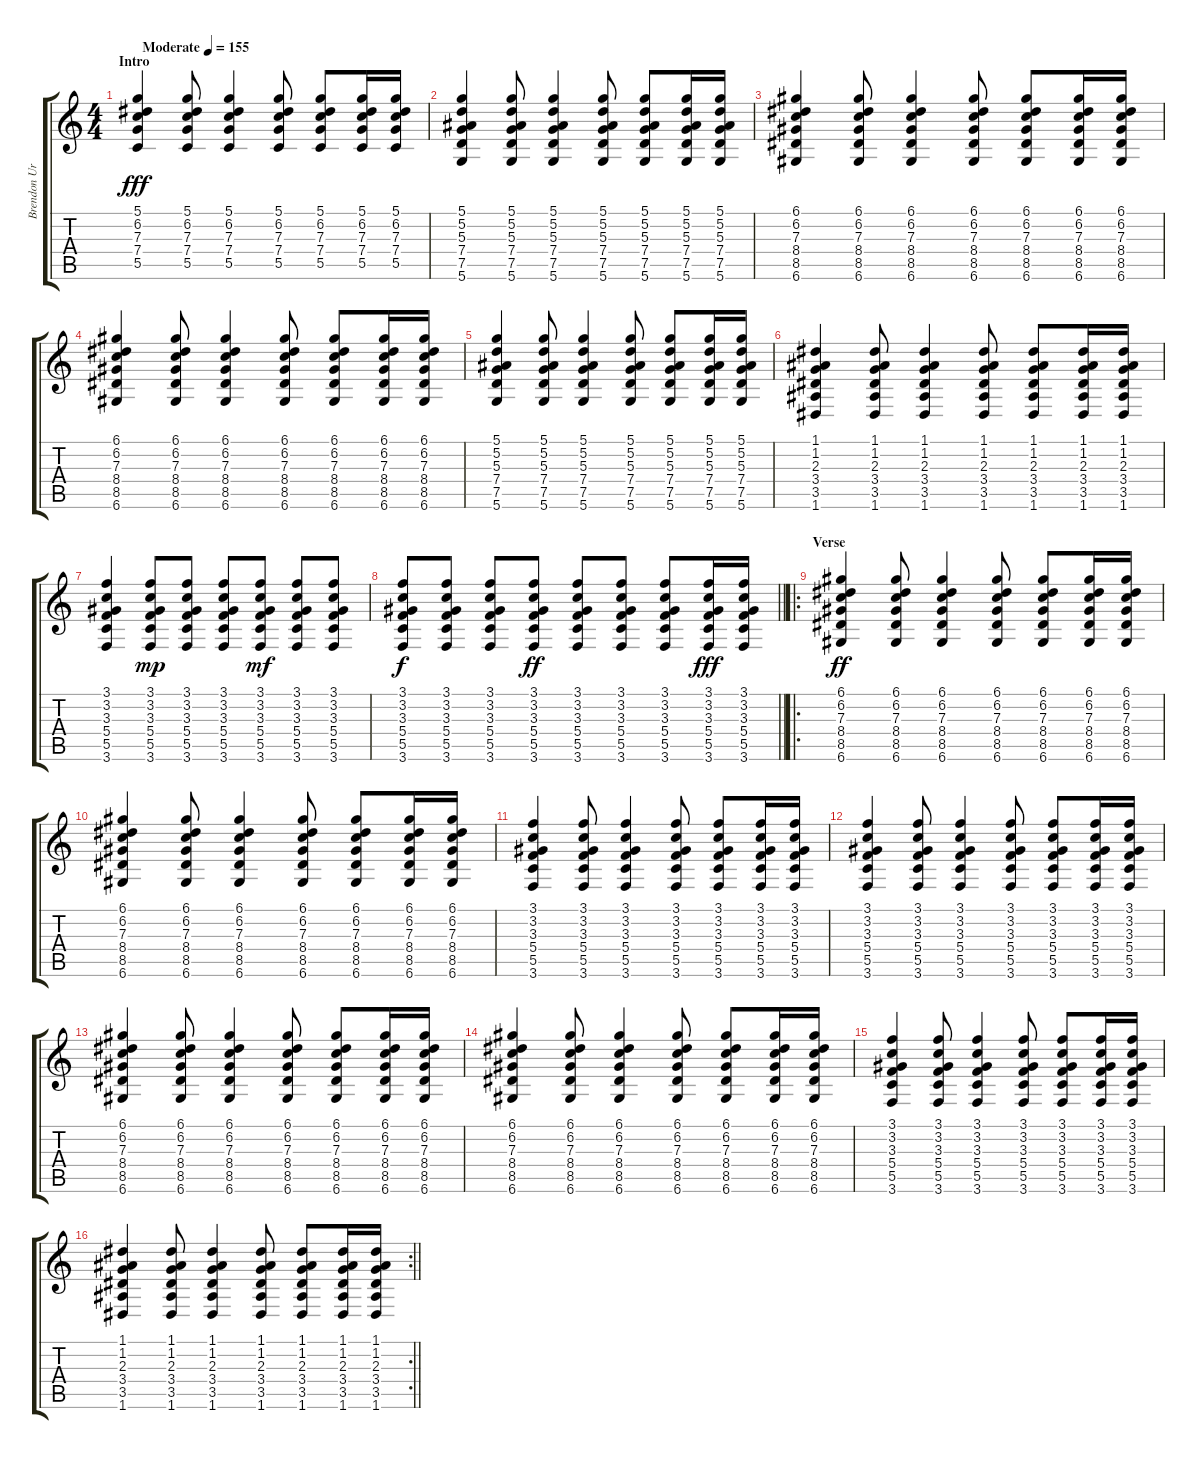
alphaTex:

\track ("Brendon Uri" "Brendon Ur") {instrument acousticguitarsteel}
\staff {score tabs}
\tuning (D4 A3 F3 C3 G2 D2) {hide}
\ts (4 4)
\section ("" "Intro")
\tempo (155 "Moderate")
\clef g2
\ks c
(5.1 6.2 7.3 7.4 5.5).4{dy fff instrument acousticguitarsteel} (5.1 6.2 7.3 7.4 5.5).8 (5.1 6.2 7.3 7.4 5.5).4 (5.1 6.2 7.3 7.4 5.5).8 (5.1 6.2 7.3 7.4 5.5).8 (5.1 6.2 7.3 7.4 5.5).16 (5.1 6.2 7.3 7.4 5.5).16 |
(5.1 5.2 5.3 7.4 7.5 5.6).4 (5.1 5.2 5.3 7.4 7.5 5.6).8 (5.1 5.2 5.3 7.4 7.5 5.6).4 (5.1 5.2 5.3 7.4 7.5 5.6).8 (5.1 5.2 5.3 7.4 7.5 5.6).8 (5.1 5.2 5.3 7.4 7.5 5.6).16 (5.1 5.2 5.3 7.4 7.5 5.6).16 |
(6.1 6.2 7.3 8.4 8.5 6.6).4 (6.1 6.2 7.3 8.4 8.5 6.6).8 (6.1 6.2 7.3 8.4 8.5 6.6).4 (6.1 6.2 7.3 8.4 8.5 6.6).8 (6.1 6.2 7.3 8.4 8.5 6.6).8 (6.1 6.2 7.3 8.4 8.5 6.6).16 (6.1 6.2 7.3 8.4 8.5 6.6).16 |
(6.1 6.2 7.3 8.4 8.5 6.6).4 (6.1 6.2 7.3 8.4 8.5 6.6).8 (6.1 6.2 7.3 8.4 8.5 6.6).4 (6.1 6.2 7.3 8.4 8.5 6.6).8 (6.1 6.2 7.3 8.4 8.5 6.6).8 (6.1 6.2 7.3 8.4 8.5 6.6).16 (6.1 6.2 7.3 8.4 8.5 6.6).16 |
(5.1 5.2 5.3 7.4 7.5 5.6).4 (5.1 5.2 5.3 7.4 7.5 5.6).8 (5.1 5.2 5.3 7.4 7.5 5.6).4 (5.1 5.2 5.3 7.4 7.5 5.6).8 (5.1 5.2 5.3 7.4 7.5 5.6).8 (5.1 5.2 5.3 7.4 7.5 5.6).16 (5.1 5.2 5.3 7.4 7.5 5.6).16 |
(1.1 1.2 2.3 3.4 3.5 1.6).4 (1.1 1.2 2.3 3.4 3.5 1.6).8 (1.1 1.2 2.3 3.4 3.5 1.6).4 (1.1 1.2 2.3 3.4 3.5 1.6).8 (1.1 1.2 2.3 3.4 3.5 1.6).8 (1.1 1.2 2.3 3.4 3.5 1.6).16 (1.1 1.2 2.3 3.4 3.5 1.6).16 |
(3.1 3.2 3.3 5.4 5.5 3.6).4 (3.1 3.2 3.3 5.4 5.5 3.6).8{dy mp} (3.1 3.2 3.3 5.4 5.5 3.6).8 (3.1 3.2 3.3 5.4 5.5 3.6).8 (3.1 3.2 3.3 5.4 5.5 3.6).8{dy mf} (3.1 3.2 3.3 5.4 5.5 3.6).8 (3.1 3.2 3.3 5.4 5.5 3.6).8 |
\barLineRight lightlight
(3.1 3.2 3.3 5.4 5.5 3.6).8{dy f} (3.1 3.2 3.3 5.4 5.5 3.6).8 (3.1 3.2 3.3 5.4 5.5 3.6).8 (3.1 3.2 3.3 5.4 5.5 3.6).8{dy ff} (3.1 3.2 3.3 5.4 5.5 3.6).8 (3.1 3.2 3.3 5.4 5.5 3.6).8 (3.1 3.2 3.3 5.4 5.5 3.6).8 (3.1 3.2 3.3 5.4 5.5 3.6).16{dy fff} (3.1 3.2 3.3 5.4 5.5 3.6).16 |
\ro
\section ("" "Verse")
(6.1 6.2 7.3 8.4 8.5 6.6).4{dy ff} (6.1 6.2 7.3 8.4 8.5 6.6).8 (6.1 6.2 7.3 8.4 8.5 6.6).4 (6.1 6.2 7.3 8.4 8.5 6.6).8 (6.1 6.2 7.3 8.4 8.5 6.6).8 (6.1 6.2 7.3 8.4 8.5 6.6).16 (6.1 6.2 7.3 8.4 8.5 6.6).16 |
(6.1 6.2 7.3 8.4 8.5 6.6).4 (6.1 6.2 7.3 8.4 8.5 6.6).8 (6.1 6.2 7.3 8.4 8.5 6.6).4 (6.1 6.2 7.3 8.4 8.5 6.6).8 (6.1 6.2 7.3 8.4 8.5 6.6).8 (6.1 6.2 7.3 8.4 8.5 6.6).16 (6.1 6.2 7.3 8.4 8.5 6.6).16 |
(3.1 3.2 3.3 5.4 5.5 3.6).4 (3.1 3.2 3.3 5.4 5.5 3.6).8 (3.1 3.2 3.3 5.4 5.5 3.6).4 (3.1 3.2 3.3 5.4 5.5 3.6).8 (3.1 3.2 3.3 5.4 5.5 3.6).8 (3.1 3.2 3.3 5.4 5.5 3.6).16 (3.1 3.2 3.3 5.4 5.5 3.6).16 |
(3.1 3.2 3.3 5.4 5.5 3.6).4 (3.1 3.2 3.3 5.4 5.5 3.6).8 (3.1 3.2 3.3 5.4 5.5 3.6).4 (3.1 3.2 3.3 5.4 5.5 3.6).8 (3.1 3.2 3.3 5.4 5.5 3.6).8 (3.1 3.2 3.3 5.4 5.5 3.6).16 (3.1 3.2 3.3 5.4 5.5 3.6).16 |
(6.1 6.2 7.3 8.4 8.5 6.6).4 (6.1 6.2 7.3 8.4 8.5 6.6).8 (6.1 6.2 7.3 8.4 8.5 6.6).4 (6.1 6.2 7.3 8.4 8.5 6.6).8 (6.1 6.2 7.3 8.4 8.5 6.6).8 (6.1 6.2 7.3 8.4 8.5 6.6).16 (6.1 6.2 7.3 8.4 8.5 6.6).16 |
(6.1 6.2 7.3 8.4 8.5 6.6).4 (6.1 6.2 7.3 8.4 8.5 6.6).8 (6.1 6.2 7.3 8.4 8.5 6.6).4 (6.1 6.2 7.3 8.4 8.5 6.6).8 (6.1 6.2 7.3 8.4 8.5 6.6).8 (6.1 6.2 7.3 8.4 8.5 6.6).16 (6.1 6.2 7.3 8.4 8.5 6.6).16 |
(3.1 3.2 3.3 5.4 5.5 3.6).4 (3.1 3.2 3.3 5.4 5.5 3.6).8 (3.1 3.2 3.3 5.4 5.5 3.6).4 (3.1 3.2 3.3 5.4 5.5 3.6).8 (3.1 3.2 3.3 5.4 5.5 3.6).8 (3.1 3.2 3.3 5.4 5.5 3.6).16 (3.1 3.2 3.3 5.4 5.5 3.6).16 |
\rc 2
\barLineRight lightlight
(1.1 1.2 2.3 3.4 3.5 1.6).4 (1.1 1.2 2.3 3.4 3.5 1.6).8 (1.1 1.2 2.3 3.4 3.5 1.6).4 (1.1 1.2 2.3 3.4 3.5 1.6).8 (1.1 1.2 2.3 3.4 3.5 1.6).8 (1.1 1.2 2.3 3.4 3.5 1.6).16 (1.1 1.2 2.3 3.4 3.5 1.6).16
